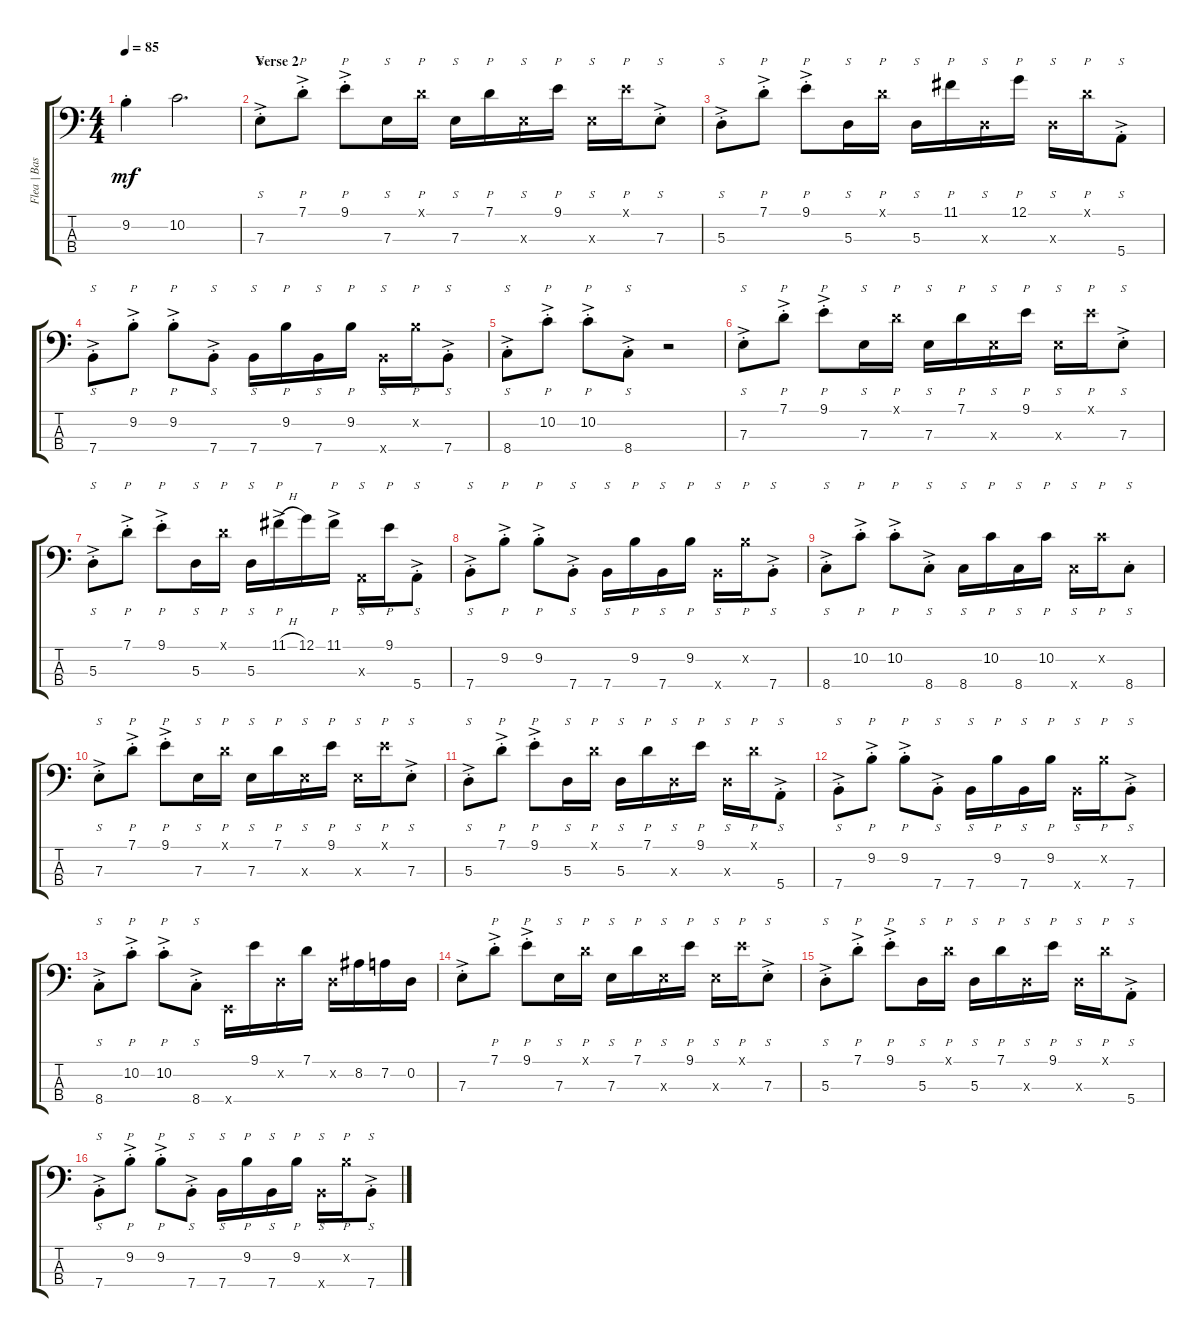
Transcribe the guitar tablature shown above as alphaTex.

\track ("Flea | Bass" "Flea | Bas") {instrument electricbassfinger}
\staff {score tabs}
\tuning (G2 D2 A1 E1) {hide}
\ts (4 4)
\tempo 85
\clef f4
\ks c
9.2{st}.4{dy mf} 10.2.2{d} |
\section ("" "Verse 2")
7.3{ac st}.8{s} 7.1{ac st}.8{p} 9.1{ac st}.8{p} 7.3.16{s} 7.1{x}.16{p} 7.3.16{s} 7.1.16{p} 7.3{x}.16{s} 9.1.16{p} 7.3{x}.16{s} 9.1{x}.16{p} 7.3{ac st}.8{s} |
5.3{ac st}.8{s} 7.1{ac st}.8{p} 9.1{ac st}.8{p} 5.3.16{s} 7.1{x}.16{p} 5.3.16{s} 11.1.16{p} 5.3{x}.16{s} 12.1.16{p} 5.3{x}.16{s} 7.1{x}.16{p} 5.4{ac st}.8{s} |
7.4{ac st}.8{s} 9.2{ac st}.8{p} 9.2{ac st}.8{p} 7.4{ac st}.8{s} 7.4.16{s} 9.2.16{p} 7.4.16{s} 9.2.16{p} 7.4{x}.16{s} 9.2{x}.16{p} 7.4{ac st}.8{s} |
8.4{ac st}.8{s} 10.2{ac st}.8{p} 10.2{ac st}.8{p} 8.4{ac st}.8{s} r.2 |
7.3{ac st}.8{s} 7.1{ac st}.8{p} 9.1{ac st}.8{p} 7.3.16{s} 7.1{x}.16{p} 7.3.16{s} 7.1.16{p} 7.3{x}.16{s} 9.1.16{p} 7.3{x}.16{s} 9.1{x}.16{p} 7.3{ac st}.8{s} |
5.3{ac st}.8{s} 7.1{ac st}.8{p} 9.1{ac st}.8{p} 5.3.16{s} 7.1{x}.16{p} 5.3.16{s} 11.1{h ac}.16{p} 12.1.16 11.1{ac}.16{p} 0.3{x}.16{s} 9.1.16{p} 5.4{ac st}.8{s} |
7.4{ac st}.8{s} 9.2{ac st}.8{p} 9.2{ac st}.8{p} 7.4{ac st}.8{s} 7.4.16{s} 9.2.16{p} 7.4.16{s} 9.2.16{p} 7.4{x}.16{s} 9.2{x}.16{p} 7.4{ac st}.8{s} |
8.4{ac st}.8{s} 10.2{ac st}.8{p} 10.2{ac st}.8{p} 8.4{ac st}.8{s} 8.4.16{s} 10.2.16{p} 8.4.16{s} 10.2.16{p} 8.4{x}.16{s} 10.2{x}.16{p} 8.4{st}.8{s} |
7.3{ac st}.8{s} 7.1{ac st}.8{p} 9.1{ac st}.8{p} 7.3.16{s} 7.1{x}.16{p} 7.3.16{s} 7.1.16{p} 7.3{x}.16{s} 9.1.16{p} 7.3{x}.16{s} 9.1{x}.16{p} 7.3{ac st}.8{s} |
5.3{ac st}.8{s} 7.1{ac st}.8{p} 9.1{ac st}.8{p} 5.3.16{s} 7.1{x}.16{p} 5.3.16{s} 7.1.16{p} 5.3{x}.16{s} 9.1.16{p} 5.3{x}.16{s} 7.1{x}.16{p} 5.4{ac st}.8{s} |
7.4{ac st}.8{s} 9.2{ac st}.8{p} 9.2{ac st}.8{p} 7.4{ac st}.8{s} 7.4.16{s} 9.2.16{p} 7.4.16{s} 9.2.16{p} 7.4{x}.16{s} 9.2{x}.16{p} 7.4{ac st}.8{s} |
8.4{ac st}.8{s} 10.2{ac st}.8{p} 10.2{ac st}.8{p} 8.4{ac st}.8{s} 0.4{x}.16 9.1.16 0.2{x}.16 7.1.16 0.2{x}.16 8.2.16 7.2.16 0.2.16 |
7.3{ac st}.8 7.1{ac st}.8{p} 9.1{ac st}.8{p} 7.3.16{s} 7.1{x}.16{p} 7.3.16{s} 7.1.16{p} 7.3{x}.16{s} 9.1.16{p} 7.3{x}.16{s} 9.1{x}.16{p} 7.3{ac st}.8{s} |
5.3{ac st}.8{s} 7.1{ac st}.8{p} 9.1{ac st}.8{p} 5.3.16{s} 7.1{x}.16{p} 5.3.16{s} 7.1.16{p} 5.3{x}.16{s} 9.1.16{p} 5.3{x}.16{s} 7.1{x}.16{p} 5.4{ac st}.8{s} |
7.4{ac st}.8{s} 9.2{ac st}.8{p} 9.2{ac st}.8{p} 7.4{ac st}.8{s} 7.4.16{s} 9.2.16{p} 7.4.16{s} 9.2.16{p} 7.4{x}.16{s} 9.2{x}.16{p} 7.4{ac st}.8{s}
